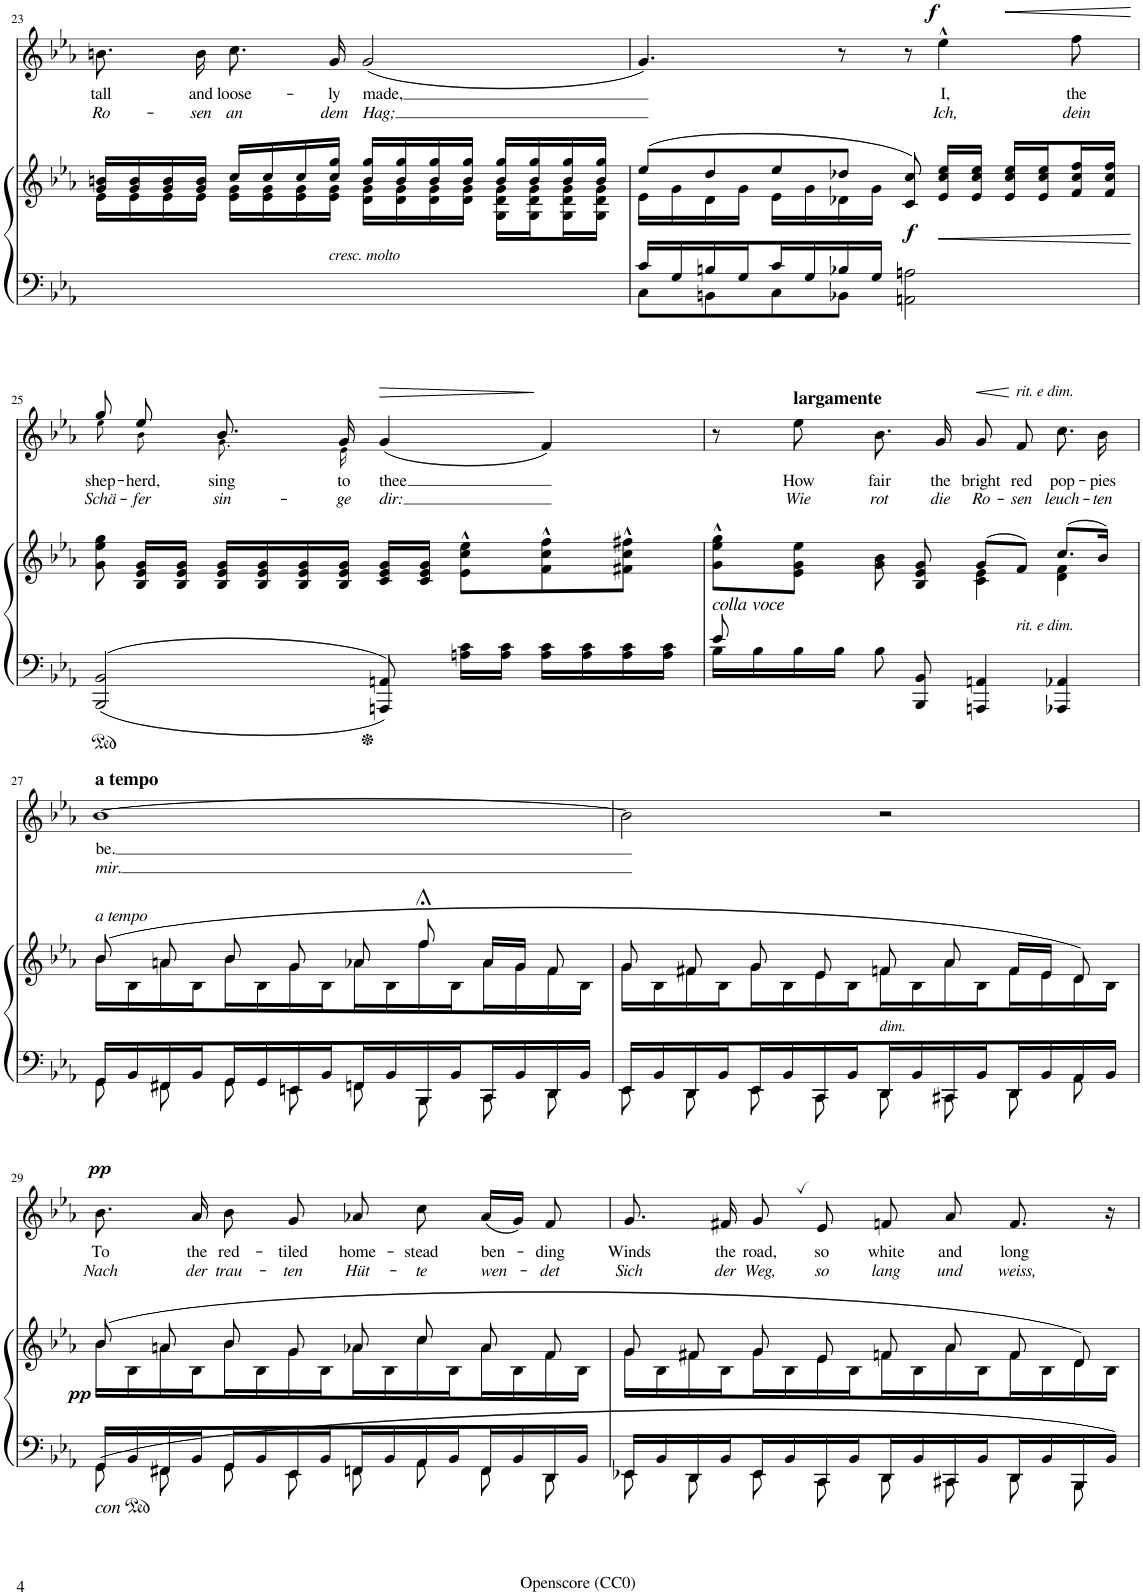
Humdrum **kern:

**kern	**kern	**dynam	**kern	**text	**text	**dynam
*part2	*part2	*part2	*part1	*part1	*part1	*part1
*staff3	*staff2	*staff2/3	*staff1	*staff1	*staff1	*staff1
*I"Piano	*	*	*I"Voice	*	*	*
*I'Pno	*	*	*	*	*	*
!!LO:PB:g=z
*clefF4	*clefG2	*	*clefG2	*	*	*
*k[b-e-a-]	*k[b-e-a-]	*	*k[b-e-a-]	*	*	*
*M4/4	*M4/4	*	*M4/4	*	*	*
=23	=23	=23	=23	=23	=23	=23
*	*^	*	*	*	*	*
!	!	!	!	!	!LO:LY:b	!LO:LY:b	!
1ryy	16g/ 16bn/LL	16e-\LL	.	8.bn\	tall	Ro-	.
.	16g/ 16b/	16e-\	.	.	.	.	.
.	16g/ 16b/	16e-\	.	.	.	.	.
!	!	!	!	!	!LO:LY:b	!LO:LY:b	!
.	16g/ 16b/JJ	16e-\JJ	.	16b\	and	-sen	.
!	!	!	!	!	!LO:LY:b	!LO:LY:b	!
.	16cc/LL	16e-\ 16g\LL	.	8.cc\	loose-	an	.
.	16cc/	16e-\ 16g\	.	.	.	.	.
.	16cc/	16e-\ 16g\	.	.	.	.	.
!	!LO:TX:b:i:t=cresc. molto	!	!	!	!	!	!
!	!	!	!	!	!LO:LY:b	!LO:LY:b	!
.	16cc/ 16gg/JJ	16e-\ 16g\JJ	.	16g/	-ly	dem	.
!	!	!	!	!	!LO:LY:b	!LO:LY:b	!
.	16b/ 16gg/LL	16d\ 16g\LL	.	(2g/	made,	Hag;	.
.	16b/ 16gg/	16d\ 16g\	.	.	.	.	.
.	16b/ 16gg/	16d\ 16g\	.	.	.	.	.
.	16b/ 16gg/JJ	16d\ 16g\JJ	.	.	.	.	.
.	16b/ 16gg/LL	16G\ 16d\ 16g\LL	.	.	.	.	.
.	16b/ 16gg/	16G\ 16d\ 16g\J	.	.	.	.	.
.	16b/ 16gg/	16G\ 16d\ 16g\L	.	.	.	.	.
.	16b/ 16gg/JJ	16G\ 16d\ 16g\JJ	.	.	.	.	.
=24	=24	=24	=24	=24	=24	=24	=24
*^	*	*	*	*^	*	*	*
16c/LL	8C\L	(8ee-/L	16e-\LL	.	4.g/)	2.ryy	.	.	.
16G/	.	.	16g\	.	.	.	.	.	.
16Bn/	8BBn\	8dd/	16d\	.	.	.	.	.	.
16G/J	.	.	16g\JJ	.	.	.	.	.	.
16c/L	8C\	8ee-/	16e-\LL	.	.	.	.	.	.
16G/	.	.	16g\	.	.	.	.	.	.
16B-X/	8BB-X\J	8dd-X/J	16d-X\	.	8r	.	.	.	.
16G/JJ	.	.	16g\JJ	.	.	.	.	.	.
!	!	!	!	!LO:DY:a=2	!	!	!	!	!
2AAn\ 2An\	2ryy	8c/ 8cc/)	2ryy	f	8r	.	.	.	.
!	!	!	!	!	!	!	!LO:LY:b	!LO:LY:b	!LO:DY:a
.	.	16e-/ 16cc/ 16ee-/LL	.	.	4ee-^^\	.	I,	Ich,	f
.	.	16e-/ 16cc/ 16ee-/JJ	.	.	.	.	.	.	.
!	!	!	!	!	!	!	!	!	!LO:HP:b
.	.	16e-/ 16cc/ 16ee-/LL	.	.	.	4ryy	.	.	<
.	.	16e-/ 16cc/ 16ee-/J	.	.	.	.	.	.	.
!	!	!	!	!	!	!	!LO:LY:b	!LO:LY:b	!
.	.	16f/ 16cc/ 16ff/L	.	.	8ff\	.	the	dein	.
.	.	16f/ 16cc/ 16ff/JJ	.	.	.	.	.	.	.
*v	*v	*	*	*	*	*	*	*	*
*	*v	*v	*	*	*	*	*	*
!!LO:LB:g=z	!!
=25	=25	=25	=25	=25	=25	=25	=25
!	!	!	!	!	!LO:LY:b	!LO:LY:b	!
2BBB-/ 2BB-/	8g\ 8ee-\ 8gg\	.	8gg/	8ee-\	shep-	Schä-	.
!	!	!	!	!	!LO:LY:b	!LO:LY:b	!
.	16B-/ 16e-/ 16g/LL	.	8ee-/	8b-\	-herd,	-fer	.
.	16B-/ 16e-/ 16g/JJ	.	.	.	.	.	.
!	!	!	!	!	!LO:LY:b	!LO:LY:b	!
.	16B-/ 16e-/ 16g/LL	.	8.b-/	8.g\	sing	sin-	.
.	16B-/ 16e-/ 16g/	.	.	.	.	.	.
.	16B-/ 16e-/ 16g/	.	.	.	.	.	.
!	!	!	!	!	!LO:LY:b	!LO:LY:b	!
.	16B-/ 16e-/ 16g/JJ	.	16g/	16e-\	to	-ge	.
!	!	!	!	!	!LO:LY:b	!LO:LY:b	!LO:HP:b
8AAAn/ 8AAn/	16c/ 16e-/ 16g/LL	.	(<4g/	2ryy	thee	dir:	>
.	16c/ 16e-/ 16g/JJ	.	.	.	.	.	.
16An\ 16c\LL	8e-\^^ 8cc\^^ 8ee-\^^L	.	.	.	.	.	.
16A\ 16c\JJ	.	.	.	.	.	.	.
16A\ 16c\LL	8f\^^ 8cc\^^ 8ff\^^	.	4f/)	.	.	.	[
16A\ 16c\	.	.	.	.	.	.	.
16A\ 16c\	8f#X\^^ 8cc\^^ 8ff#X\^^J	.	.	.	.	.	.
16A\ 16c\JJ	.	.	.	.	.	.	.
*	*	*	*v	*v	*	*	*
=26	=26	=26	=26	=26	=26	=26
*^	*^	*	*	*	*	*
!	!	!LO:TX:b:i:t=colla voce	!	!	!	!	!	!
16B-\LL	8e-/	8g\^^ 8ee-\^^ 8gg\^^L	2ryy	.	8r	.	.	.
16B-\	.	.	.	.	.	.	.	.
!	!	!	!	!	!LO:TX:a:B:t=largamente	!	!	!
!	!	!	!	!	!	!LO:LY:b	!LO:LY:b	!
16B-\	2..ryy	8e-\ 8g\ 8ee-\J	.	.	8ee-\	How	Wie	.
16B-\JJ	.	.	.	.	.	.	.	.
!	!	!	!	!	!	!LO:LY:b	!LO:LY:b	!
8B-\	.	8g\ 8b-\	.	.	8.b-\	fair	rot	.
8BBB-/ 8BB-/	.	8B-/ 8e-/ 8g/	.	.	.	.	.	.
!	!	!	!	!	!	!LO:LY:b	!LO:LY:b	!
.	.	.	.	.	16g/	the	die	.
!	!	!	!	!	!	!LO:LY:b	!LO:LY:b	!
4AAAn/ 4AAn/	.	(8g/L	4c\ 4e-\	.	8g/	bright	Ro-	.
!	!	!	!	!	!LO:TX:a:i:t=rit. e dim.	!	!	!
!	!	!LO:TX:b:i:t=rit. e dim.	!	!	!	!	!	!
!	!	!	!	!	!	!LO:LY:b	!LO:LY:b	!
.	.	8f/J)	.	.	8f/	red	-sen	]
!	!	!	!	!	!	!LO:LY:b	!LO:LY:b	!
4AAA-X/ 4AA-X/	.	(8.cc/L	4d\ 4f\	.	8.cc\	pop-	leuch-	.
!	!	!	!	!	!	!LO:LY:b	!LO:LY:b	!
.	.	16b-/Jk)	.	.	16b-\	-pies	-ten	.
!!LO:LB:g=z
=27	=27	=27	=27	=27	=27	=27	=27	=27
!	!	!	!	!	!LO:TX:a:B:t=a tempo	!	!	!
!	!	!LO:TX:a:i:t=a tempo	!	!	!	!	!	!
!	!	!	!	!	!	!LO:LY:b	!LO:LY:b	!
16GG/LL	8GG\	(8b-/	16b-\LL	.	[1b-	be.	mir.	.
16BB-/	.	.	16B-\	.	.	.	.	.
!	!LO:N:head=solid	!	!	!	!	!	!	!
16FF#X/	8FF#\	8an/	16a\	.	.	.	.	.
16BB-/J	.	.	16B-\J	.	.	.	.	.
16GG/L	8GG\	8b-/	16b-\L	.	.	.	.	.
16GG/	.	.	16B-\	.	.	.	.	.
16EEn/	8EEn\	8g/	16g\	.	.	.	.	.
16BB-/J	.	.	16B-\J	.	.	.	.	.
16FFn/L	8FFn\	8a-X/	16a-\L	.	.	.	.	.
16BB-/	.	.	16B-\	.	.	.	.	.
16BBB-/	8BBB-\	8ff;</	16ff\	.	.	.	.	.
16BB-/J	.	.	16B-\J	.	.	.	.	.
16CC/L	8CC\	16a-/LL	16a-\L	.	.	.	.	.
16BB-/	.	16g/JJ	16g\	.	.	.	.	.
16DD/	8DD\	8f/	16f\	.	.	.	.	.
16BB-/JJ	.	.	16B-\JJ	.	.	.	.	.
=28	=28	=28	=28	=28	=28	=28	=28	=28
16EE-/LL	8EE-\	8g/	16g\LL	.	2b-\]	.	.	.
16BB-/	.	.	16B-\	.	.	.	.	.
!	!LO:N:head=solid	!	!	!	!	!	!	!
16DD/	8DD\	8f#X/	16f#\	.	.	.	.	.
16BB-/J	.	.	16B-\J	.	.	.	.	.
16EE-/L	8EE-\	8g/	16g\L	.	.	.	.	.
16BB-/	.	.	16B-\	.	.	.	.	.
16CC/	8CC\	8e-/	16e-\	.	.	.	.	.
16BB-/J	.	.	16B-\J	.	.	.	.	.
!	!	!LO:TX:b:i:t=dim.	!	!	!	!	!	!
16DD/L	8DD\	8fn/	16f\L	.	2r	.	.	.
16BB-/	.	.	16B-\	.	.	.	.	.
16CC#X/	8CC#\	8a-/	16a-\	.	.	.	.	.
16BB-/J	.	.	16B-\J	.	.	.	.	.
16DD/L	8DD\	16f/LL	16f\L	.	.	.	.	.
16BB-/	.	16e-/JJ	16e-\	.	.	.	.	.
16AA-/	8AA-\	8d/)	16d\	.	.	.	.	.
16BB-/JJ	.	.	16B-\JJ	.	.	.	.	.
!!LO:LB:g=z
=29	=29	=29	=29	=29	=29	=29	=29	=29
!	!	!	!	!LO:DY:a=2	!	!LO:LY:b	!LO:LY:b	!LO:DY:a
16GG/LL	8GG\	(8b-/	16b-\LL	pp	8.b-\	To	Nach	pp
16BB-/	.	.	16B-\	.	.	.	.	.
!	!LO:N:head=solid	!	!	!	!	!	!	!
16FF#X/	8FF#\	8an/	16a\	.	.	.	.	.
!	!	!	!	!	!	!LO:LY:b	!LO:LY:b	!
16BB-/J	.	.	16B-\J	.	16a-/	the	der	.
!	!	!	!	!	!	!LO:LY:b	!LO:LY:b	!
16GG/L	8GG\	8b-/	16b-\L	.	8b-\	red-	trau-	.
16BB-/	.	.	16B-\	.	.	.	.	.
!	!	!	!	!	!	!LO:LY:b	!LO:LY:b	!
16EE-/	8EE-\	8g/	16g\	.	8g/	-tiled	-ten	.
16BB-/J	.	.	16B-\J	.	.	.	.	.
!	!	!	!	!	!	!LO:LY:b	!LO:LY:b	!
16FFn/L	8FF\	8a-X/	16a-\L	.	8a-X/	home-	Hüt-	.
16BB-/	.	.	16B-\	.	.	.	.	.
!	!	!	!	!	!	!LO:LY:b	!LO:LY:b	!
16AA-/	8AA-\	8cc/	16cc\	.	8cc\	-stead	-te	.
16BB-/J	.	.	16B-\J	.	.	.	.	.
!	!	!	!	!	!	!LO:LY:b	!LO:LY:b	!
16FF/L	8FF\	8a-/	16a-\L	.	(16a-/LL	ben-	wen-	.
16BB-/	.	.	16B-\	.	16g/JJ)	.	.	.
!	!	!	!	!	!	!LO:LY:b	!LO:LY:b	!
16DD/	8DD\	8f/	16f\	.	8f/	-ding	-det	.
16BB-/JJ	.	.	16B-\JJ	.	.	.	.	.
=30	=30	=30	=30	=30	=30	=30	=30	=30
!	!	!	!	!	!	!LO:LY:b	!LO:LY:b	!
16EE-X/LL	8EE-\	8g/	16g\LL	.	8.g/	Winds	Sich	.
16BB-/	.	.	16B-\	.	.	.	.	.
!	!LO:N:head=solid	!	!	!	!	!	!	!
16DD/	8DD\	8f#X/	16f#\	.	.	.	.	.
!	!	!	!	!	!	!LO:LY:b	!LO:LY:b	!
16BB-/J	.	.	16B-\J	.	16f#X/	the	der	.
!	!	!	!	!	!	!LO:LY:b	!LO:LY:b	!
16EE-/L	8EE-\	8g/	16g\L	.	8g,/	road,	Weg,	.
16BB-/	.	.	16B-\	.	.	.	.	.
!	!	!	!	!	!	!LO:LY:b	!LO:LY:b	!
16CC/	8CC\	8e-/	16e-\	.	8e-/	so	so	.
16BB-/J	.	.	16B-\J	.	.	.	.	.
!	!	!	!	!	!	!LO:LY:b	!LO:LY:b	!
16DD/L	8DD\	8fn/	16f\L	.	8fn/	white	lang	.
16BB-/	.	.	16B-\	.	.	.	.	.
!	!	!	!	!	!	!LO:LY:b	!LO:LY:b	!
16CC#X/	8CC#\	8a-/	16a-\	.	8a-/	and	und	.
16BB-/J	.	.	16B-\J	.	.	.	.	.
!	!	!	!	!	!	!LO:LY:b	!LO:LY:b	!
16DD/L	8DD\	8f/	16f\L	.	8.f/	long	weiss,	.
16BB-/	.	.	16B-\	.	.	.	.	.
16BBB-/	8BBB-\	8d/)	16d\	.	.	.	.	.
16BB-/JJ	.	.	16B-\JJ	.	16r	.	.	.
*v	*v	*	*	*	*	*	*	*
*	*v	*v	*	*	*	*	*
=	=	=	=	=	=	=
*-	*-	*-	*-	*-	*-	*-
